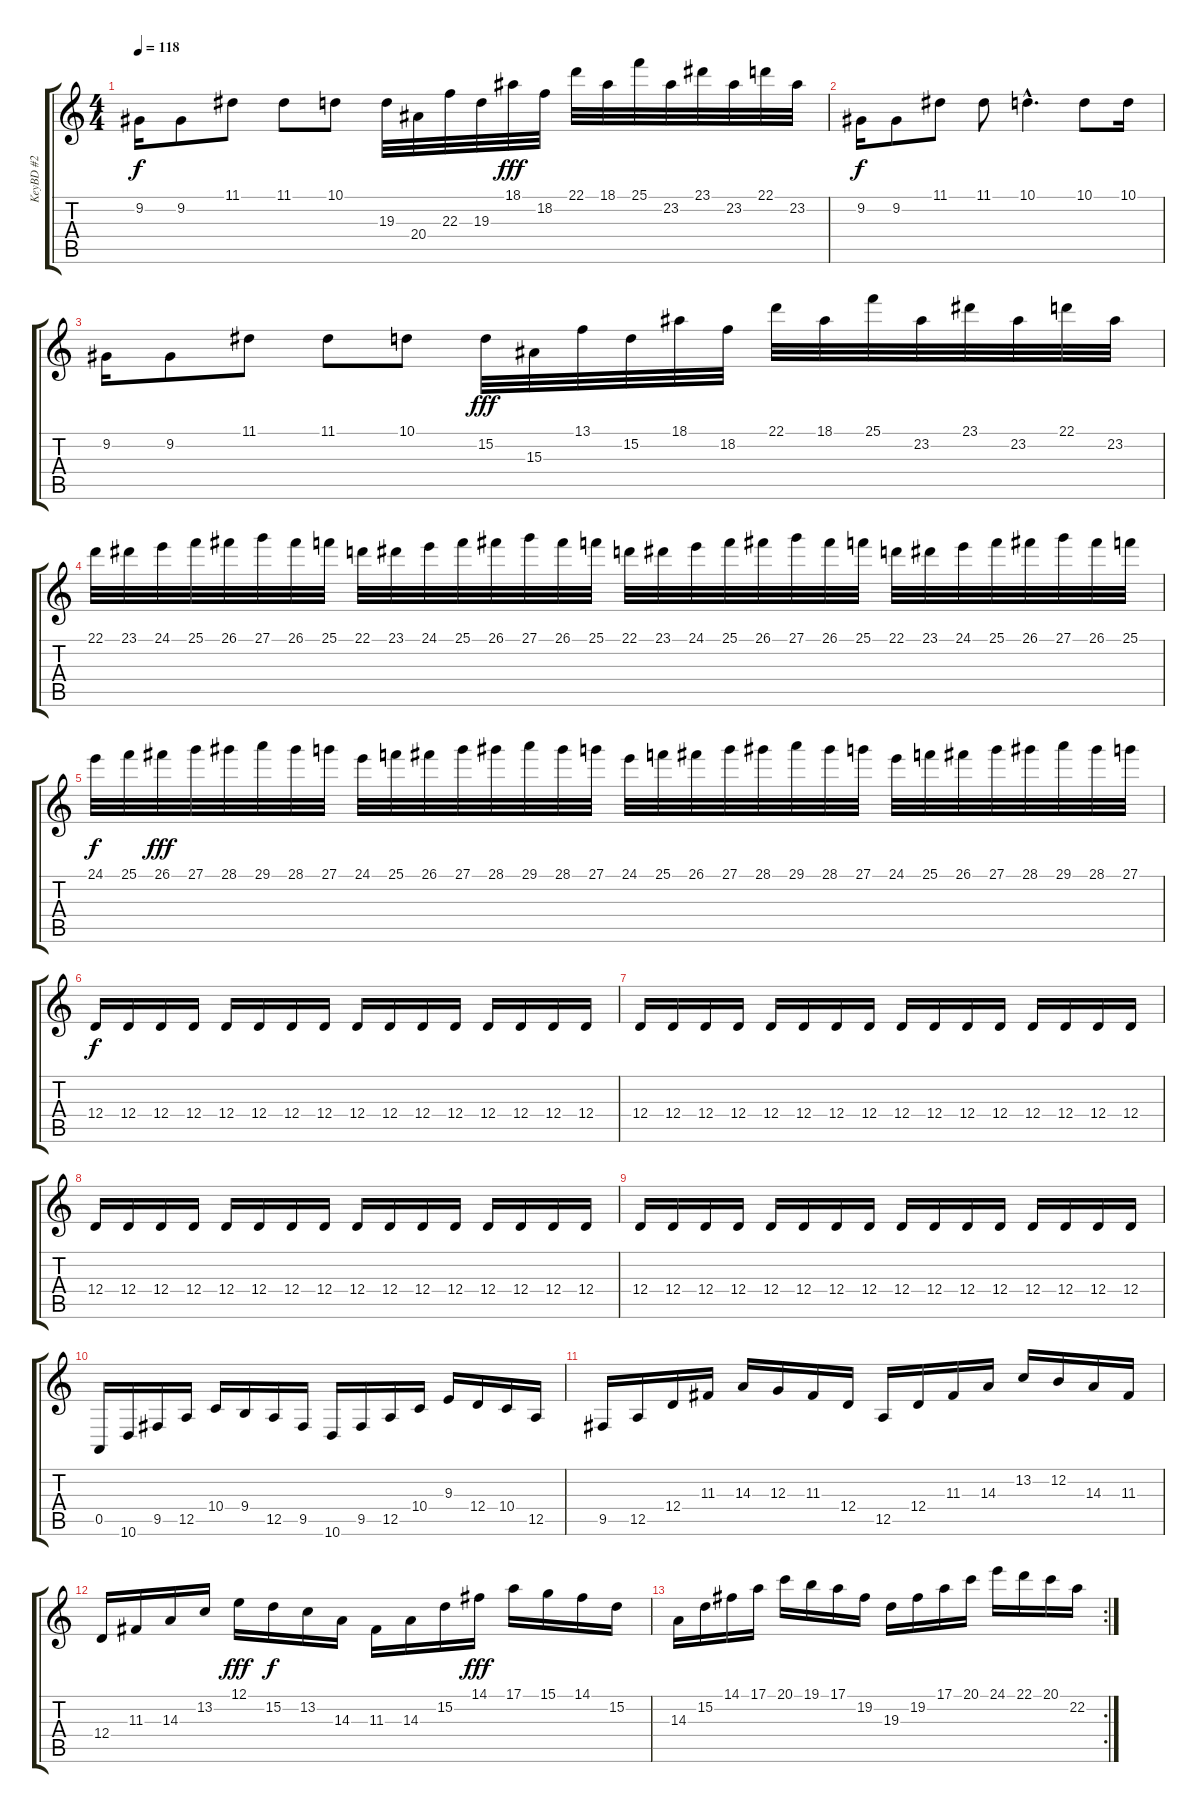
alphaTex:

\track ("KeyBD #2" "KeyBD #2") {instrument lead8bassandlead}
\staff {score tabs}
\tuning (E4 B3 G3 D3 A2 E2) {hide}
\ts (4 4)
\tempo 118
\clef g2
\ks c
9.2.16{dy f} 9.2.8 11.1.8 11.1.8 10.1.8 19.3.32 20.4.32 22.3.32 19.3.32 18.1.32{dy fff} 18.2.32 22.1.32 18.1.32 25.1.32 23.2.32 23.1.32 23.2.32 22.1.32 23.2.32 |
9.2.16{dy f} 9.2.8 11.1.8 11.1.8 10.1{hac}.4{d} 10.1.8 10.1.16 |
9.2.16 9.2.8 11.1.8 11.1.8 10.1.8 15.2.32{dy fff} 15.3.32 13.1.32 15.2.32 18.1.32 18.2.32 22.1.32 18.1.32 25.1.32 23.2.32 23.1.32 23.2.32 22.1.32 23.2.32 |
22.1.32{volume 2 balance 0} 23.1.32 24.1.32 25.1.32 26.1.32 27.1.32 26.1.32 25.1.32 22.1.32 23.1.32 24.1.32 25.1.32 26.1.32 27.1.32 26.1.32 25.1.32 22.1.32 23.1.32 24.1.32 25.1.32 26.1.32 27.1.32 26.1.32 25.1.32 22.1.32 23.1.32 24.1.32 25.1.32 26.1.32 27.1.32 26.1.32 25.1.32 |
24.1.32{dy f volume 15} 25.1.32{volume 4 balance 15} 26.1.32{dy fff} 27.1.32 28.1.32 29.1.32 28.1.32 27.1.32 24.1.32 25.1.32 26.1.32 27.1.32 28.1.32 29.1.32 28.1.32 27.1.32 24.1.32 25.1.32 26.1.32 27.1.32 28.1.32 29.1.32 28.1.32 27.1.32 24.1.32 25.1.32 26.1.32 27.1.32 28.1.32 29.1.32 28.1.32 27.1.32 |
12.4.16{dy f volume 13 balance 10} 12.4.16 12.4.16 12.4.16 12.4.16 12.4.16 12.4.16 12.4.16 12.4.16 12.4.16 12.4.16 12.4.16 12.4.16 12.4.16 12.4.16 12.4.16 |
12.4.16 12.4.16 12.4.16 12.4.16 12.4.16 12.4.16 12.4.16 12.4.16 12.4.16 12.4.16 12.4.16 12.4.16 12.4.16 12.4.16 12.4.16 12.4.16 |
12.4.16 12.4.16 12.4.16 12.4.16 12.4.16 12.4.16 12.4.16 12.4.16 12.4.16 12.4.16 12.4.16 12.4.16 12.4.16 12.4.16 12.4.16 12.4.16 |
12.4.16 12.4.16 12.4.16 12.4.16 12.4.16 12.4.16 12.4.16 12.4.16 12.4.16 12.4.16 12.4.16 12.4.16 12.4.16 12.4.16 12.4.16 12.4.16 |
0.5.16{volume 10} 10.6.16 9.5.16 12.5.16 10.4.16 9.4.16 12.5.16 9.5.16 10.6.16 9.5.16 12.5.16 10.4.16 9.3.16 12.4.16 10.4.16 12.5.16 |
9.5.16 12.5.16 12.4.16 11.3.16 14.3.16 12.3.16 11.3.16 12.4.16 12.5.16 12.4.16 11.3.16 14.3.16 13.2.16 12.2.16 14.3.16 11.3.16 |
12.4.16 11.3.16 14.3.16 13.2.16 12.1.16{dy fff} 15.2.16{dy f} 13.2.16 14.3.16 11.3.16 14.3.16 15.2.16 14.1.16{dy fff} 17.1.16 15.1.16 14.1.16 15.2.16 |
\rc 2
14.3.16 15.2.16 14.1.16 17.1.16 20.1.16 19.1.16 17.1.16 19.2.16 19.3.16 19.2.16 17.1.16 20.1.16 24.1.16 22.1.16 20.1.16 22.2.16
